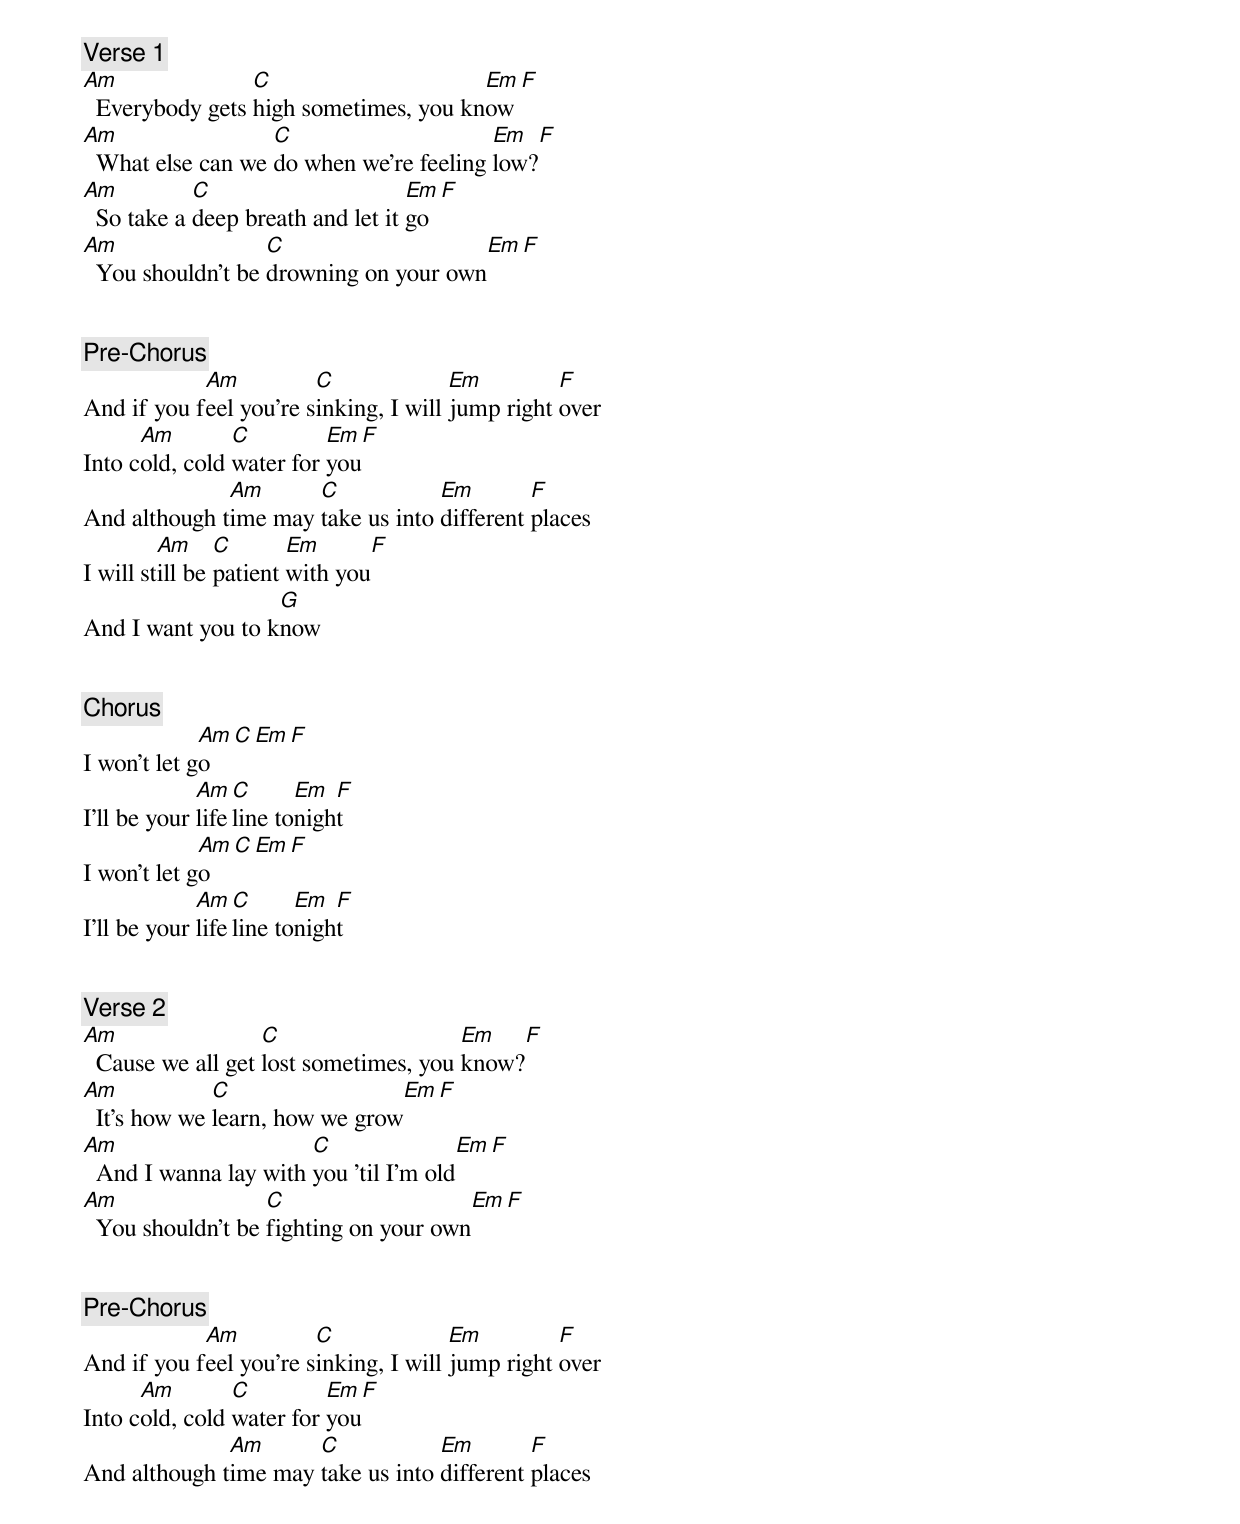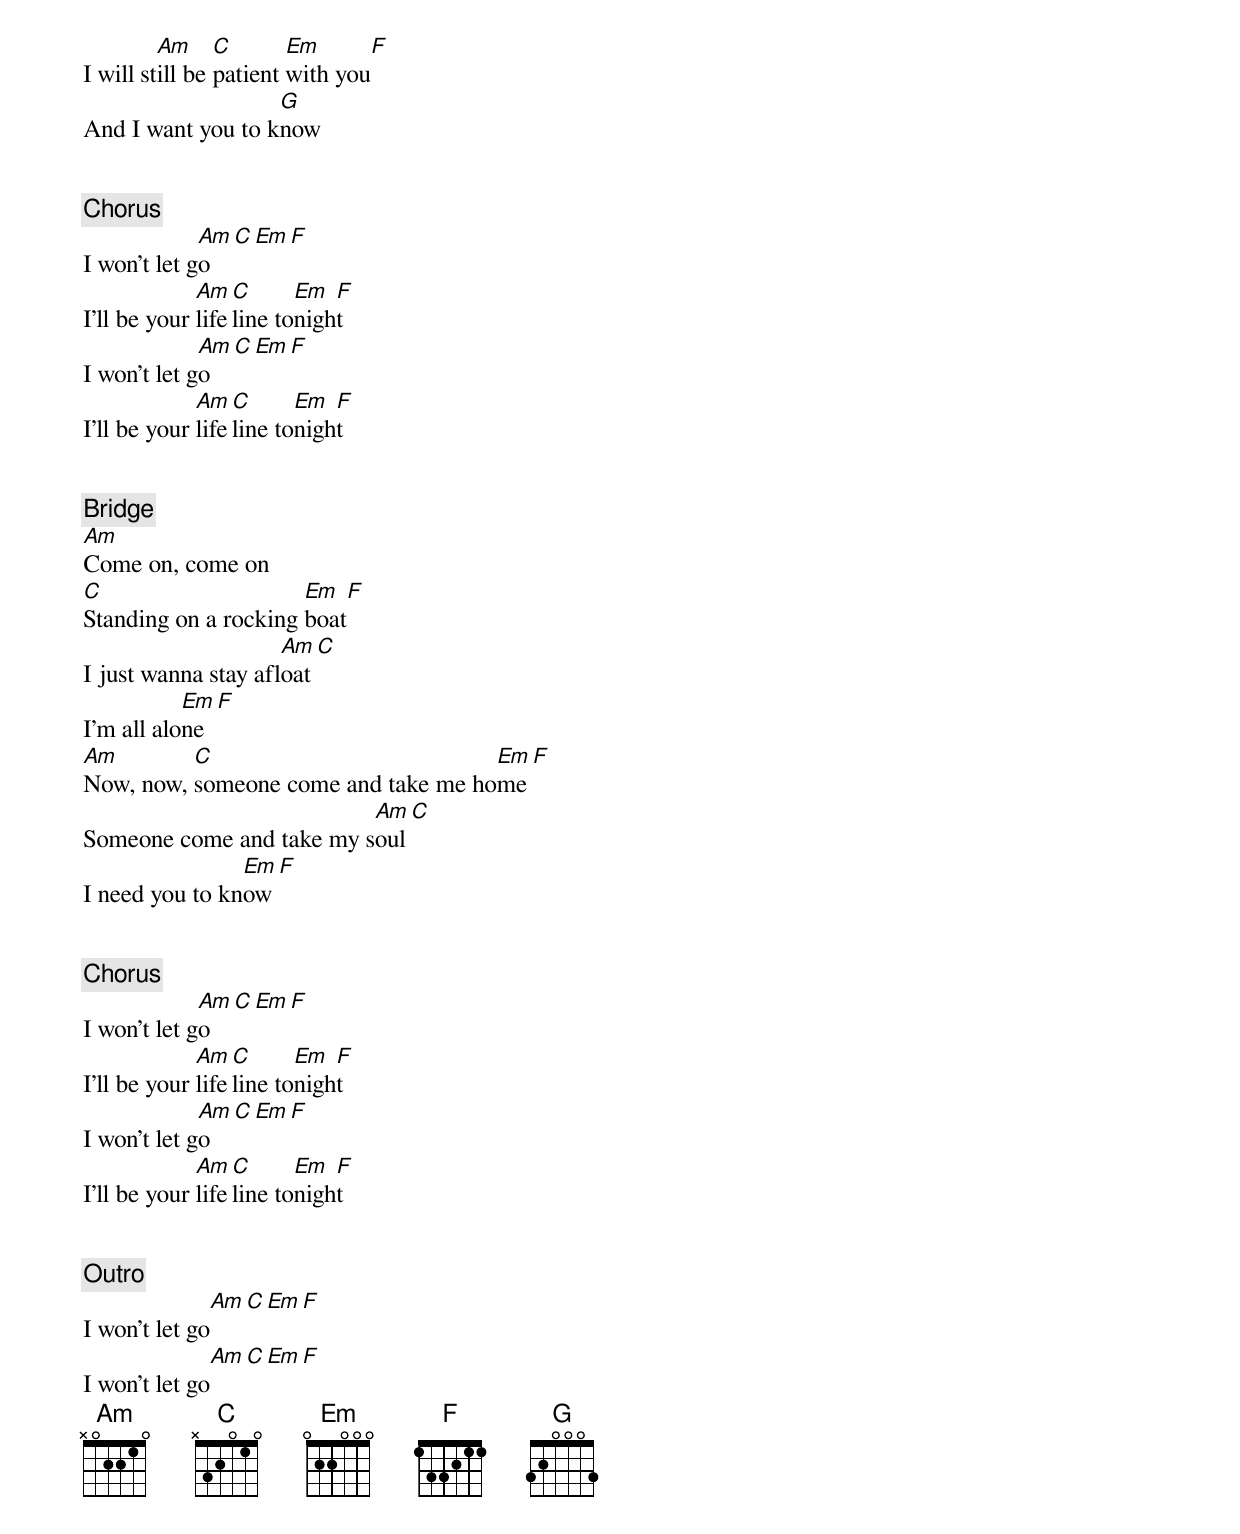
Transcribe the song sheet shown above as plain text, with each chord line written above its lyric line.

[Verse 1]
Am               C                     Em  F
  Everybody gets high sometimes, you know
Am                 C                     Em  F
  What else can we do when we're feeling low?
Am          C                      Em  F
  So take a deep breath and let it go
Am                 C                   Em  F
  You shouldn't be drowning on your own


[Pre-Chorus]
            Am          C              Em         F
And if you feel you're sinking, I will jump right over
      Am        C         Em  F
Into cold, cold water for you
              Am      C            Em        F
And although time may take us into different places
         Am     C       Em      F
I will still be patient with you
                   G
And I want you to know


[Chorus]
             Am C Em F
I won't let go
             Am  C      Em  F
I'll be your lifeline tonight
             Am C Em F
I won't let go
             Am  C      Em  F
I'll be your lifeline tonight


[Verse 2]
Am                 C                   Em   F
  Cause we all get lost sometimes, you know?
Am            C                 Em  F
  It's how we learn, how we grow
Am                     C               Em  F
  And I wanna lay with you 'til I'm old
Am                 C                   Em  F
  You shouldn't be fighting on your own


[Pre-Chorus]
            Am          C              Em         F
And if you feel you're sinking, I will jump right over
      Am        C         Em  F
Into cold, cold water for you
              Am      C            Em        F
And although time may take us into different places
         Am     C       Em      F
I will still be patient with you
                   G
And I want you to know


[Chorus]
             Am C Em F
I won't let go
             Am  C      Em  F
I'll be your lifeline tonight
             Am C Em F
I won't let go
             Am  C      Em  F
I'll be your lifeline tonight


[Bridge]
Am
Come on, come on
C                     Em  F
Standing on a rocking boat
                     Am C
I just wanna stay afloat
           Em F
I'm all alone
Am        C                          Em F
Now, now, someone come and take me home
                          Am  C
Someone come and take my soul
                Em F
I need you to know


[Chorus]
             Am C Em F
I won't let go
             Am  C      Em  F
I'll be your lifeline tonight
             Am C Em F
I won't let go
             Am  C      Em  F
I'll be your lifeline tonight


[Outro]
              Am C Em F
I won't let go
              Am C Em F
I won't let go
